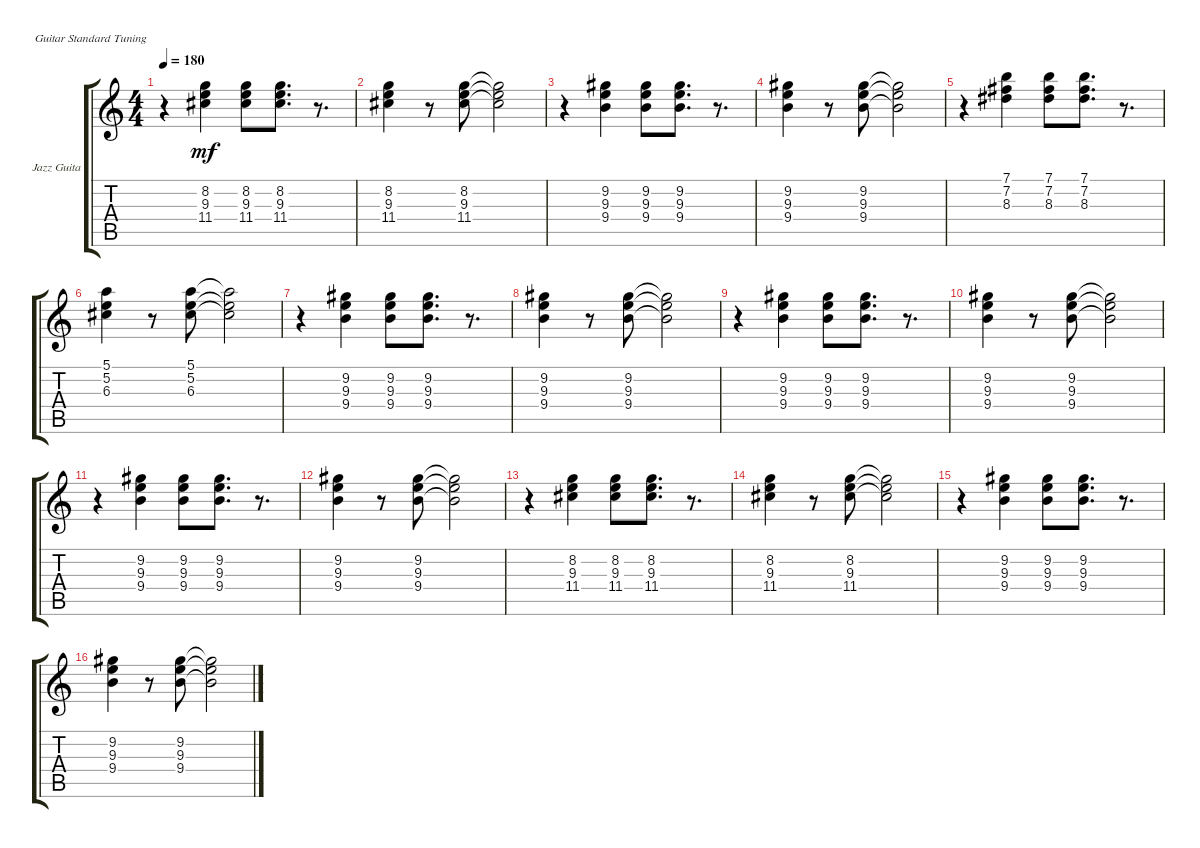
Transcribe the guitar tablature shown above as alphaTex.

\defaultSystemsLayout 4
\bracketExtendMode groupsimilarinstruments
\firstSystemTrackNameOrientation horizontal
\otherSystemsTrackNameOrientation horizontal
\track ("Jazz Guitar" "Jazz Guita") {instrument acousticguitarsteel}
\staff {score tabs}
\tuning (E4 B3 G3 D3 A2 E2)
\ts (4 4)
\tempo 180
\clef g2
\ks c
r.4{dy mf} (8.2 9.3 11.4).4 (11.4 9.3 8.2).8 (8.2 9.3 11.4).8{d} r.8{d} |
(8.2 9.3 11.4).4 r.8 (8.2 9.3 11.4).8 (11.4{t} 9.3{t} 8.2{t}).2 |
r.4 (9.4 9.3 9.2).4 (9.2 9.3 9.4).8 (9.4 9.3 9.2).8{d} r.8{d} |
(9.2 9.3 9.4).4 r.8 (9.4 9.3 9.2).8 (9.2{t} 9.3{t} 9.4{t}).2 |
r.4 (8.3 7.2 7.1).4 (7.1 7.2 8.3).8 (8.3 7.2 7.1).8{d} r.8{d} |
(5.1 5.2 6.3).4 r.8 (6.3 5.2 5.1).8 (5.1{t} 5.2{t} 6.3{t}).2 |
r.4 (9.4 9.3 9.2).4 (9.2 9.3 9.4).8 (9.4 9.3 9.2).8{d} r.8{d} |
(9.2 9.3 9.4).4 r.8 (9.4 9.3 9.2).8 (9.2{t} 9.3{t} 9.4{t}).2 |
r.4 (9.4 9.3 9.2).4 (9.2 9.3 9.4).8 (9.4 9.3 9.2).8{d} r.8{d} |
(9.2 9.3 9.4).4 r.8 (9.4 9.3 9.2).8 (9.2{t} 9.3{t} 9.4{t}).2 |
r.4 (9.4 9.3 9.2).4 (9.2 9.3 9.4).8 (9.4 9.3 9.2).8{d} r.8{d} |
(9.2 9.3 9.4).4 r.8 (9.4 9.3 9.2).8 (9.2{t} 9.3{t} 9.4{t}).2 |
r.4 (8.2 9.3 11.4).4 (11.4 9.3 8.2).8 (8.2 9.3 11.4).8{d} r.8{d} |
(8.2 9.3 11.4).4 r.8 (8.2 9.3 11.4).8 (11.4{t} 9.3{t} 8.2{t}).2 |
r.4 (9.4 9.3 9.2).4 (9.2 9.3 9.4).8 (9.4 9.3 9.2).8{d} r.8{d} |
(9.2 9.3 9.4).4 r.8 (9.4 9.3 9.2).8 (9.2{t} 9.3{t} 9.4{t}).2
